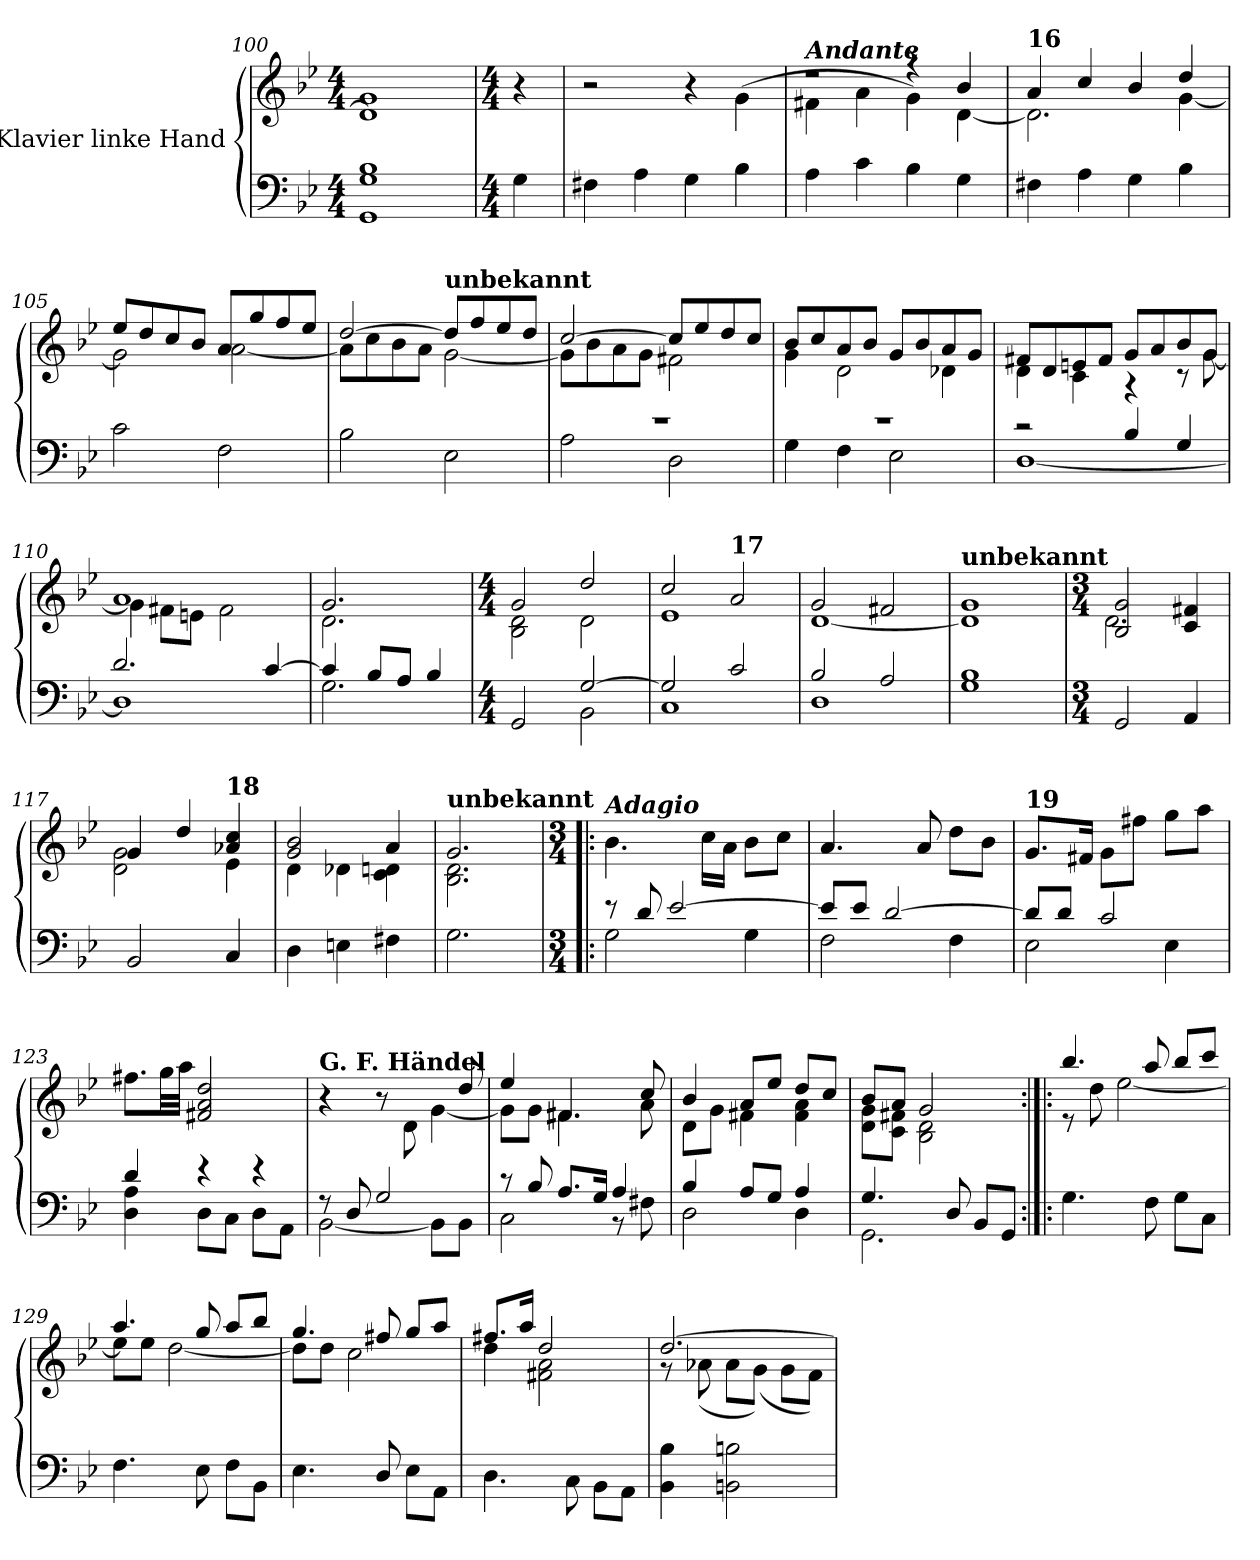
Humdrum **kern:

**kern	**kern
*part1	*part1
*staff2	*staff1
*I"Klavier linke Hand	*
*clefF4	*clefG2
*k[b-e-]	*k[b-e-]
*M4/4	*M4/4
=100	=100
*^	*^
1G 1B-	1GG>	1g>	1d]
!!LO:PB:g=z	!!
=101	=101	=101	=101
*M4/4	*	*M4/4	*
4ryy	4G\	4ryy	4r
=102	=102	=102	=102
1ryy	4F#X\	2ryy	2r
.	4A\	.	.
.	4G\	4ryy	4r
.	4B-\	4ryy	(4g\
=103	=103	=103	=103
!	!	!LO:TX:a:Bi:t=Andante	!
1ryy	4A\	2r	4f#X\
.	4c\	.	4a\
.	4B-\	4r	4g\)
.	4G\	4b-/	[4d\
=104	=104	=104	=104
!	!	!LO:TX:a:B:t=16	!
1ryy	4F#X\	4a/	2.d\]
.	4A\	4cc/	.
.	4G\	4b-/	.
.	4B-\	4dd/	[4g\
=105	=105	=105	=105
1ryy	2c\	8ee-/L	2g\]
.	.	8dd/	.
.	.	8cc/	.
.	.	8b-/J	.
.	2F\	8a/L	[2a\
.	.	8gg/	.
.	.	8ff/	.
.	.	8ee-/J	.
!!LO:LB:g=z	!!
=106	=106	=106	=106
1ryy	2B-\	[2dd/	8a\L]
.	.	.	8cc\
.	.	.	8b-\
.	.	.	8a\J
!	!	!LO:TX:a:B:t=unbekannt	!
.	2E-\	8dd/L]	[2g\
.	.	8ff/	.
.	.	8ee-/	.
.	.	8dd/J	.
!!LO:LB:g=z	!!
=107	=107	=107	=107
1r	2A\	[2cc/	8g\L]
.	.	.	8b-\
.	.	.	8a\
.	.	.	8g\J
.	2D\	8cc/L]	2f#X\
.	.	8ee-/	.
.	.	8dd/	.
.	.	8cc/J	.
=108	=108	=108	=108
1r	4G\	8b-/L	4g\
.	.	8cc/	.
.	4F\	8a/	2d\
.	.	8b-/J	.
.	2E-\	8g/L	.
.	.	8b-/	.
.	.	8a/	4d-X\
.	.	8g/J	.
=109	=109	=109	=109
2r	[1D	8f#X/L	4d\
.	.	8d/	.
.	.	8en/	4c\
.	.	8f#/J	.
4B-/	.	8g/L	4r
.	.	8a/	.
4G/	.	8b-/	8r
.	.	8g/J	[8g\
!!LO:LB:g=z	!!
=110	=110	=110	=110
2.d/	1D]	1a	4g\]
.	.	.	8f#X\L
.	.	.	8en\J
.	.	.	2f#\
[4c/	.	.	.
=111	=111	=111	=111
4c/]	2.G>\	2.g>/	2.d\
8B-/L	.	.	.
8A/J	.	.	.
4B-/	.	.	.
!!LO:LB:g=z	!!
=112	=112	=112	=112
*M4/4	*	*M4/4	*
2ryy	2GG/	2g/	2B-\ 2d\
[2G/	2BB-\	2dd/	2d\
=113	=113	=113	=113
2G/]	1C	2cc/	1e-
!	!	!LO:TX:a:B:t=17	!
2c/	.	2a/	.
=114	=114	=114	=114
2B-/	1D	2g/	[1d
2A/	.	2f#X/	.
=115	=115	=115	=115
!	!	!LO:TX:a:B:t=unbekannt	!
1B-	1G	1g	1d]
*v	*v	*	*
!!LO:LB:g=z	!!
=116	=116	=116
*M3/4	*M3/4	*
2GG/	2B-/ 2g/	2.d\
4AA/	4c/ 4f#X/	.
=117	=117	=117
2BB-/	4g/	2d\ 2g\
.	4dd/	.
!	!LO:TX:a:B:t=18	!
4C/	4a-X/ 4cc/	4e-\
=118	=118	=118
4D\	2g/ 2b-/	4d\
4En\	.	4d-X\
4F#X\	4a/	4c\ 4dn\
=119	=119	=119
!	!LO:TX:a:B:t=unbekannt	!
2.G\	2.g/	2.B-\ 2.d\
!!LO:PB:g=z	!!
=120!|:	=120!|:	=120!|:
*M3/4	*M3/4	*
*^	*	*
!	!	!LO:TX:a:Bi:t=Adagio	!
8r	2G\	2.ryy	4.b-\
8d/	.	.	.
[2e-/	.	.	.
.	.	.	16cc\LL
.	.	.	16a\JJ
.	4G\	.	8b-\L
.	.	.	8cc\J
*	*	*v	*v
=121	=121	=121
8e-/L]	2F\	4.a/
8e-/J	.	.
[2d/	.	.
.	.	8a/
.	4F\	8dd\L
.	.	8b-\J
=122	=122	=122
!	!	!LO:TX:a:B:t=19
8d/L]	2E-\	8.g/L
8d/J	.	.
.	.	16f#X/Jk
2c/	.	8g\L
.	.	8ff#X\J
.	4E-\	8gg\L
.	.	8aa\J
!!LO:LB:g=z
=123	=123	=123
4d/	4D\ 4A\	8.ff#X\L
.	.	32gg\LL
.	.	32aa\JJJ
4r	8D\L	2f#X/ 2a/ 2dd/
.	8C\J	.
4r	8D\L	.
.	8AA\J	.
=124	=124	=124
*	*	*^
!	!	!LO:TX:a:B:t=G. F. Händel	!
8r	[2BB-\	2ryy	4r
8D/	.	.	.
2G/	.	.	8r
.	.	.	8d\
.	8BB-\L]	8ryy	[4g\
.	8BB-\J	8dd/	.
!!LO:LB:g=z	!!
=125	=125	=125	=125
8r	2C\	4ee-/	8g\L]
8B-/	.	.	8g\J
8.A/L	.	4.f#X/	4.f#\
16G/Jk	.	.	.
4A/	8r	.	.
.	8F#X\	8cc/	8a\
=126	=126	=126	=126
4B-/	2D\	4b-/	8d\L
.	.	.	8g\J
8A/L	.	8a/L	4f#X\
8G/J	.	8ee-/J	.
4A/	4D\	8dd/L	4f#\ 4a\
.	.	8cc/J	.
=127	=127	=127	=127
4.G/	2.GG\	8b-/L	8d\ 8g\L
.	.	8a/J	8c\ 8f#X\J
.	.	2g/	2B-\ 2d\
8D/	.	.	.
8BB-/L	.	.	.
8GG/J	.	.	.
=128:|!|:	=128:|!|:	=128:|!|:	=128:|!|:
2ryy	4.G\	4.bb-/	8r
.	.	.	8dd\
.	.	.	[2ee-\
.	8F\	8aa/	.
4ryy	8G\L	8bb-/L	.
.	8C\J	8ccc/J	.
!!LO:LB:g=z	!!
=129	=129	=129	=129
2ryy	4.F\	4.aa/	8ee-\L]
.	.	.	8ee-\J
.	.	.	[2dd\
.	8E-\	8gg/	.
4ryy	8F\L	8aa/L	.
.	8BB-\J	8bb-/J	.
=130	=130	=130	=130
2ryy	4.E-\	4.gg/	8dd\L]
.	.	.	8dd\J
.	.	.	2cc\
.	8D/	8ff#X/	.
4ryy	8E-\L	8gg/L	.
.	8AA\J	8aa/J	.
!!LO:LB:g=z	!!
=131	=131	=131	=131
2.ryy	4.D\	8.ff#X/L	4dd\
.	.	16aa/Jk	.
.	.	2dd/	2f#X\ 2a\
.	8C\	.	.
.	8BB-\L	.	.
.	8AA\J	.	.
=132	=132	=132	=132
2.ryy	4BB-\ 4B-\	[2.dd/	8r
.	.	.	(8a-X\
.	2BBn\ 2Bn\	.	8a-\L
.	.	.	(8g\J)
.	.	.	8g\L
.	.	.	8f\J)
*v	*v	*	*
*	*v	*v
=	=
*-	*-
